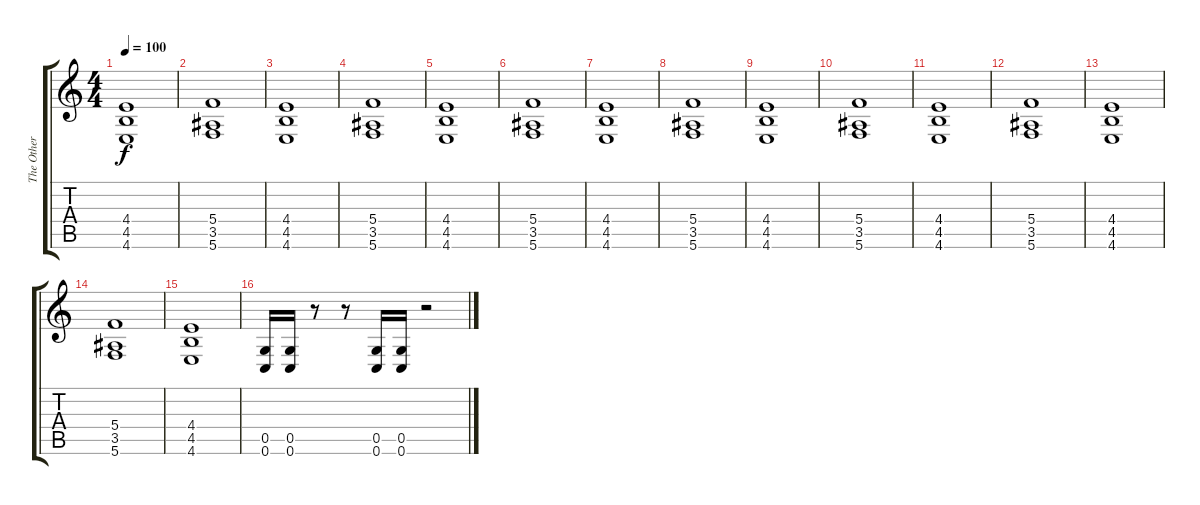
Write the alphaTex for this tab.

\track ("The Other Guy" "The Other ") {instrument distortionguitar}
\staff {score tabs}
\tuning (D4 A3 F3 C3 G2 C2) {hide}
\ts (4 4)
\tempo 100
\clef g2
\ks c
(4.4 4.5 4.6).1{dy f} |
(5.4 3.5 5.6).1 |
(4.4 4.5 4.6).1 |
(5.4 3.5 5.6).1 |
(4.4 4.5 4.6).1 |
(5.4 3.5 5.6).1 |
(4.4 4.5 4.6).1 |
(5.4 3.5 5.6).1 |
(4.4 4.5 4.6).1 |
(5.4 3.5 5.6).1 |
(4.4 4.5 4.6).1 |
(5.4 3.5 5.6).1 |
(4.4 4.5 4.6).1 |
(5.4 3.5 5.6).1 |
(4.4 4.5 4.6).1 |
(0.5 0.6).16 (0.5 0.6).16 r.8 r.8 (0.5 0.6).16 (0.5 0.6).16 r.2
